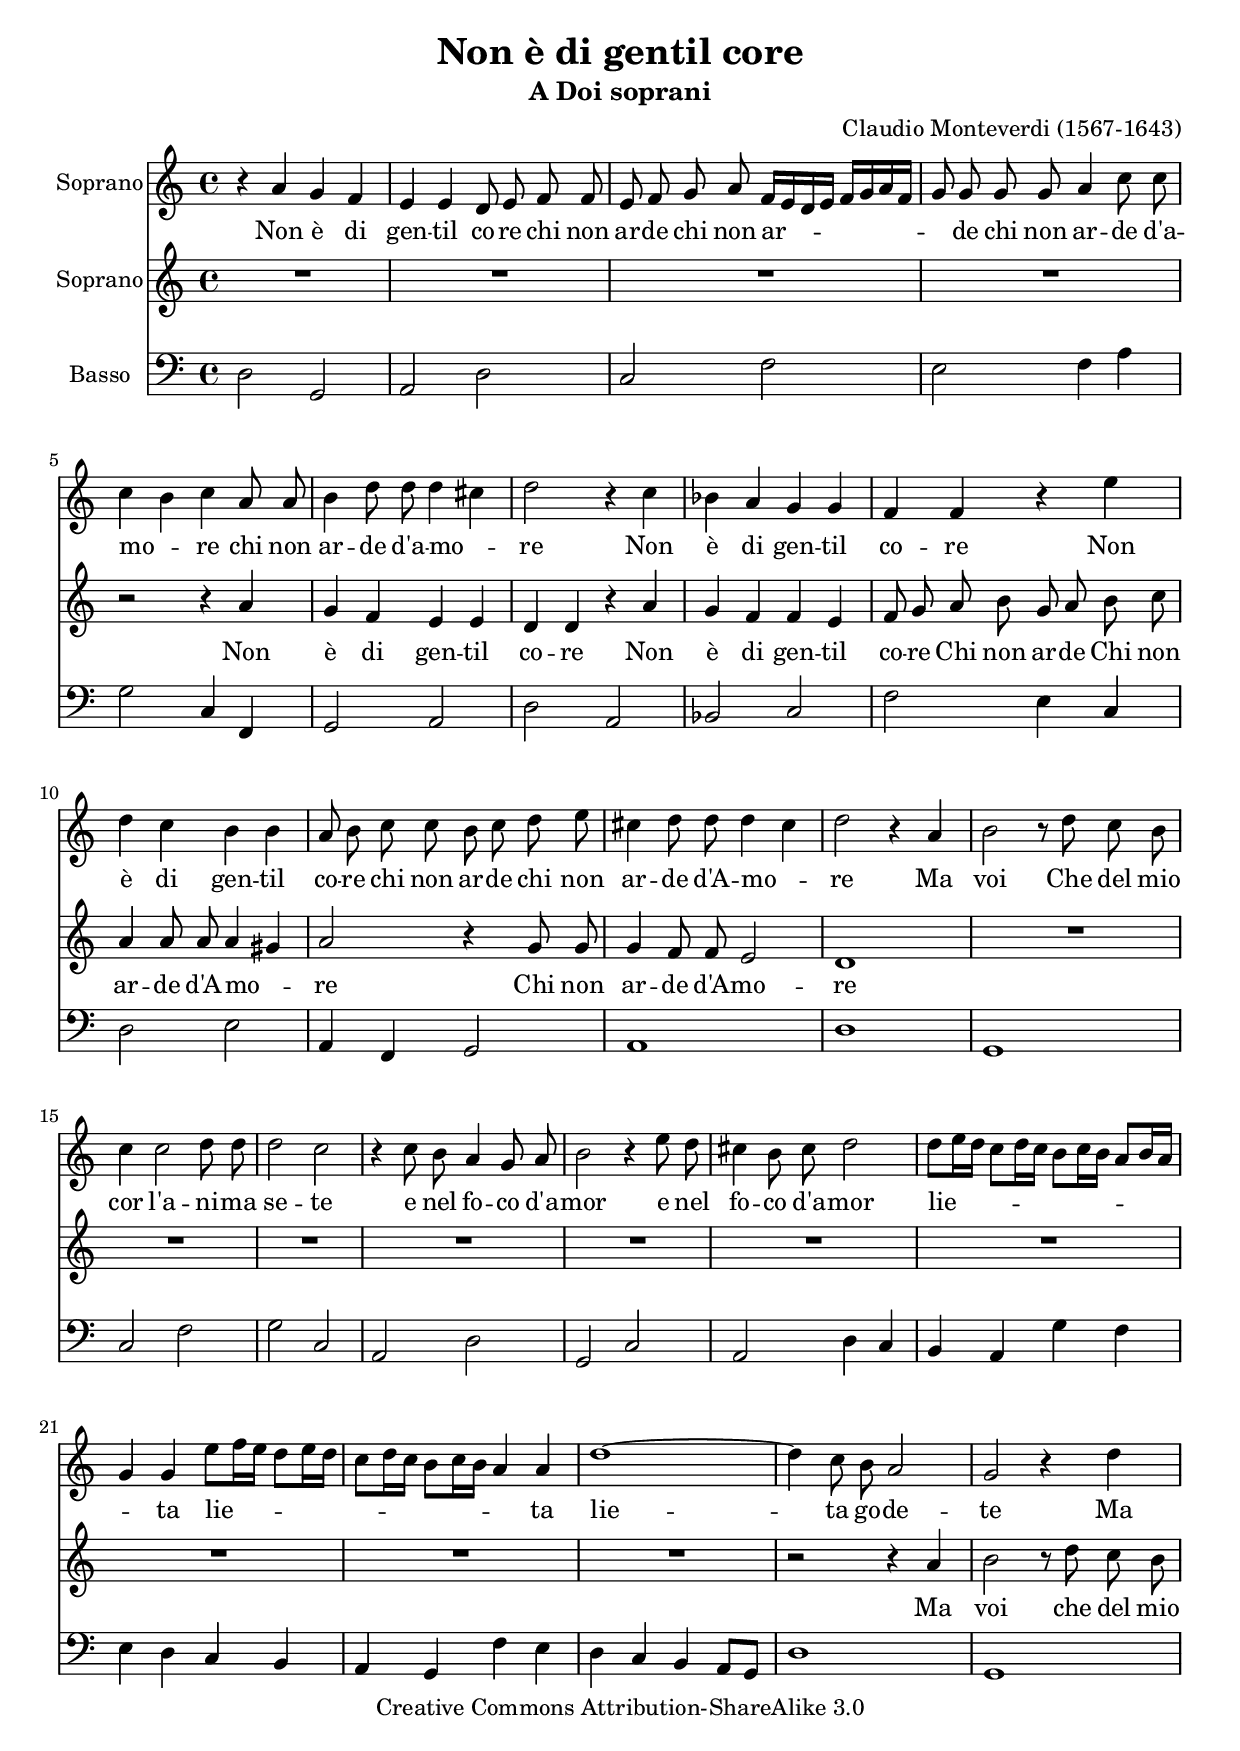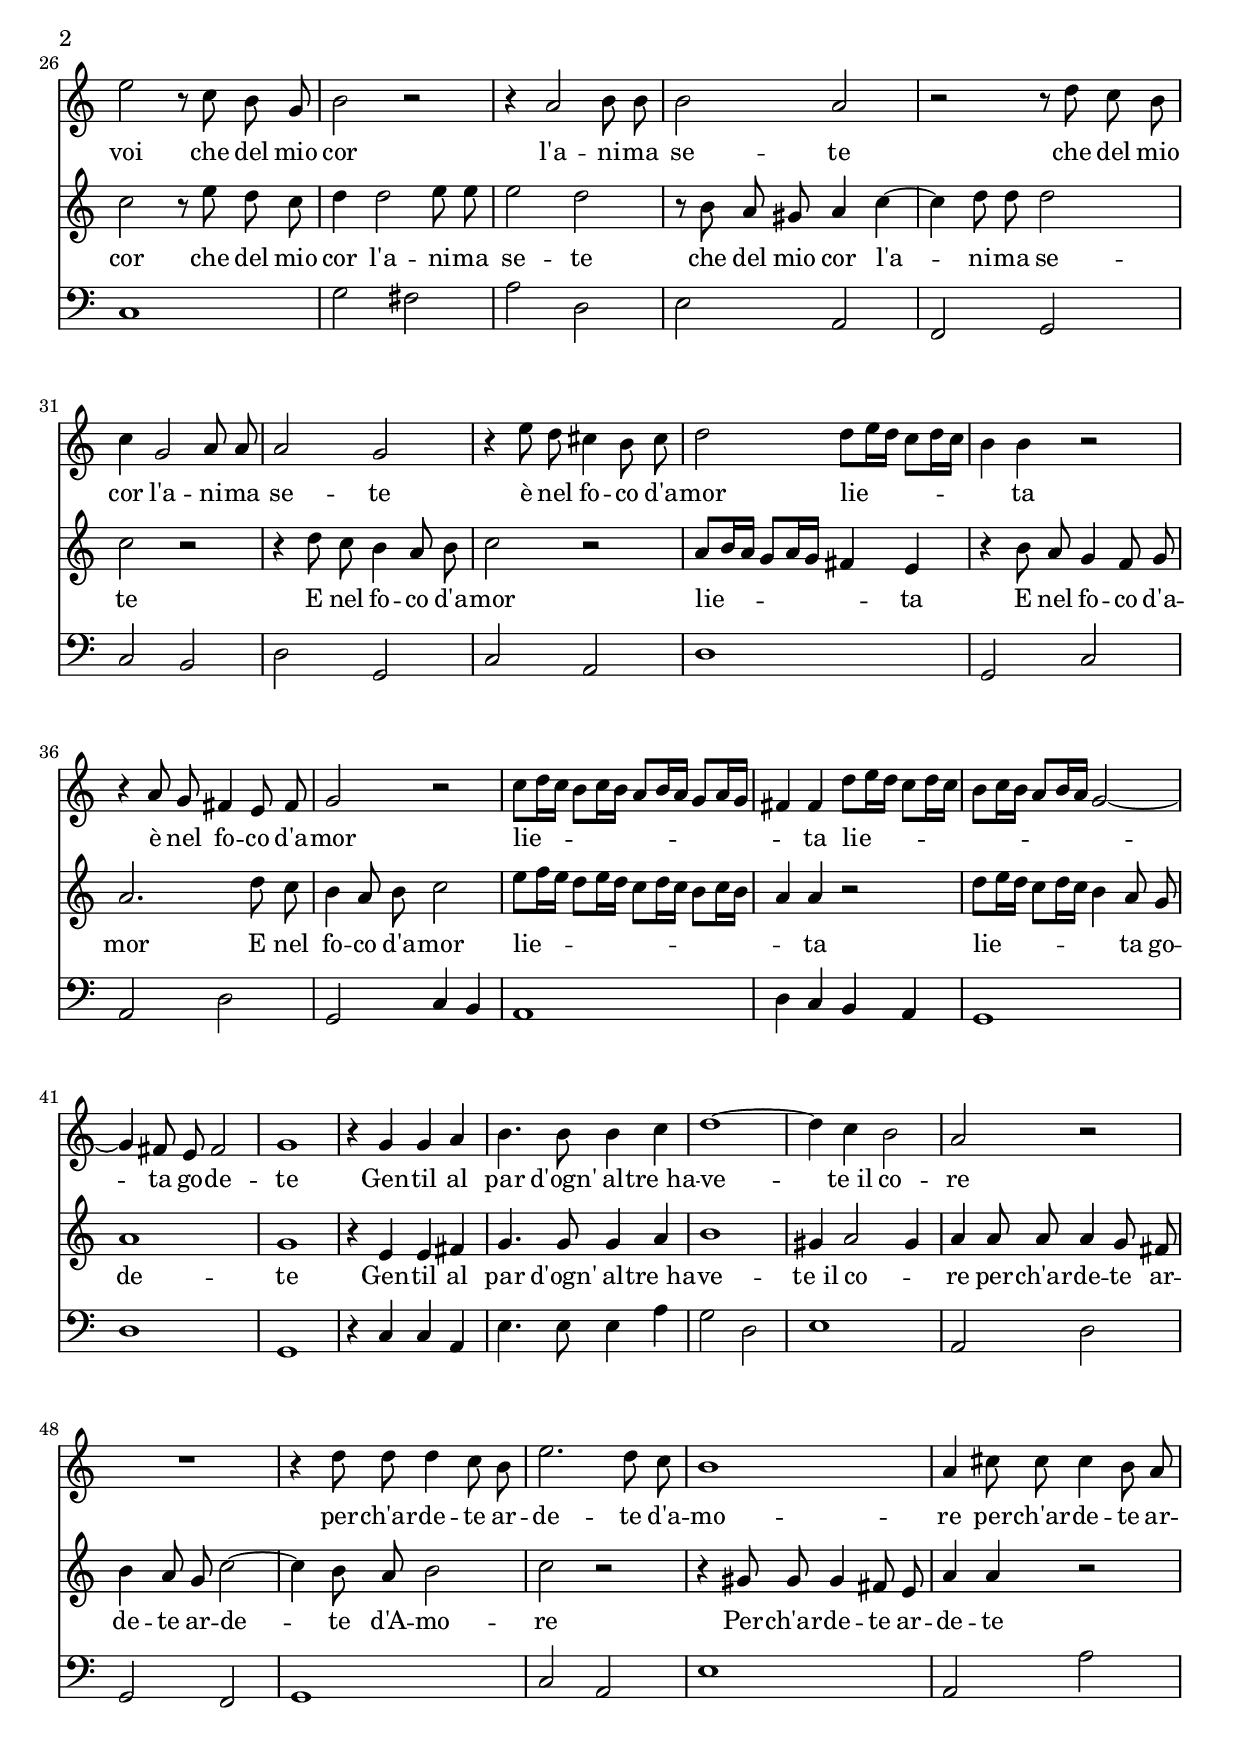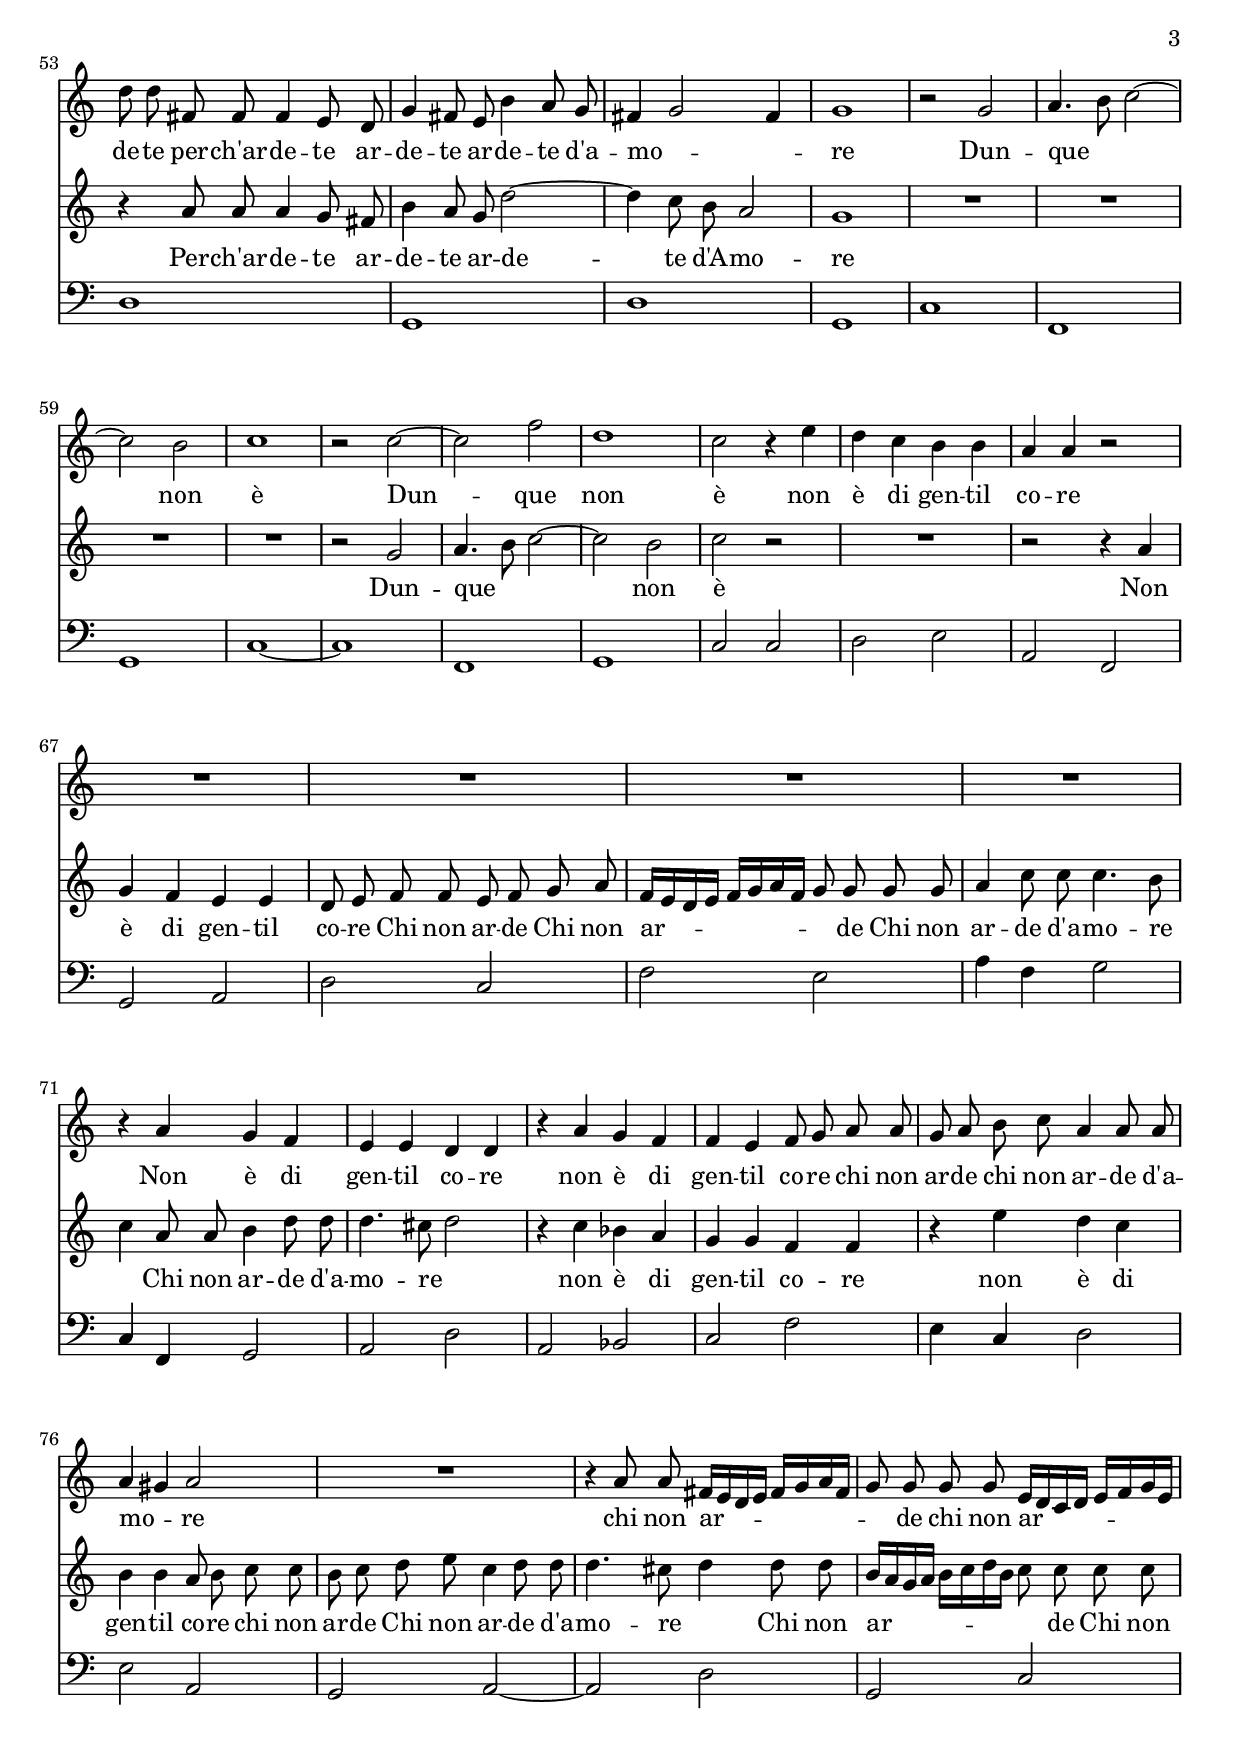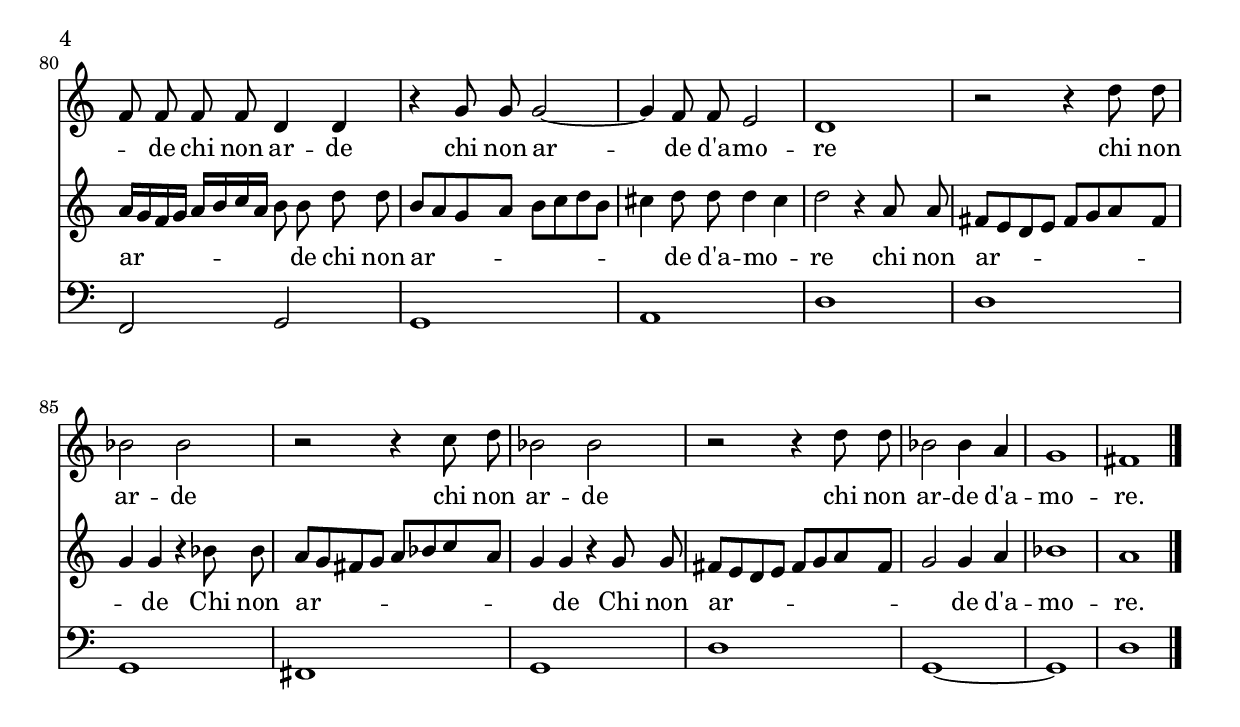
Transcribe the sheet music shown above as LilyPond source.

% Created on Sun Mar 08 20:39:17 CET 2009
\version "2.12.2"

\header {
	title = "Non è di gentil core"
	subtitle = "A Doi soprani"
	composer = "Claudio Monteverdi (1567-1643)"
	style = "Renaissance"
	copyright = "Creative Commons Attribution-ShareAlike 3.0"
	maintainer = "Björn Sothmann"
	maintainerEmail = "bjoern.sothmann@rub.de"
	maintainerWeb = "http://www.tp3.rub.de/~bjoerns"
}

\include "deutsch.ly"

verseI= \lyricmode {
Non è di gen -- til co -- re chi non ar -- de chi non ar -- de chi non ar -- de d'a -- mo -- re chi non ar -- de d'a -- mo -- re Non è di gen -- til co -- re Non è di gen -- til co -- re chi non ar -- de chi non ar -- de d'A -- mo -- re Ma voi Che del mio cor l'a -- ni -- ma se -- te e nel fo -- co d'a -- mor e nel fo -- co d'a -- mor lie -- ta lie -- ta lie -- ta go -- de -- te Ma voi che del mio cor l'a -- ni -- ma se -- te che del mio cor l'a -- ni -- ma se -- te è nel fo -- co d'a -- mor lie -- ta è nel fo -- co d'a -- mor lie -- ta lie -- ta go -- de -- te Gen -- til al par d'ogn' al -- tre_ha -- ve -- te_il co -- re per -- ch'ar -- de -- te ar -- de -- te d'a -- mo -- re per -- ch'ar -- de -- te ar -- de -- te per -- ch'ar -- de -- te ar -- de -- te ar -- de -- te d'a -- mo -- re Dun -- que non è Dun -- que non è non è di gen -- til co -- re Non è di gen -- til co -- re non è di gen -- til co -- re chi non ar -- de chi non ar -- de d'a -- mo -- re chi non ar -- de chi non ar -- de chi non ar -- de chi non ar -- de d'a -- mo -- re chi non ar -- de chi non ar -- de chi non ar -- de d'a -- mo -- re.
}

verseII= \lyricmode {
Non è di gen -- til co -- re Non è di gen -- til co -- re Chi non ar -- de Chi non ar -- de d'A -- mo -- re Chi non ar -- de d'A -- mo -- re Ma voi che del mio cor che del mio cor l'a -- ni -- ma se -- te che del mio cor l'a -- ni -- ma se -- te E nel fo -- co d'a -- mor lie -- ta E nel fo -- co d'a -- mor E nel fo -- co d'a -- mor lie -- ta lie -- ta go -- de -- te Gen -- til al par d'ogn' al -- tre_ha -- ve -- te_il co -- re per -- ch'ar -- de -- te ar -- de -- te ar -- de -- te d'A -- mo -- re Per -- ch'ar -- de -- te ar -- de -- te Per -- ch'ar -- de -- te ar -- de -- te ar -- de -- te d'A -- mo -- re Dun -- que non è Non è di gen -- til co -- re Chi non ar -- de Chi non ar -- de Chi non ar -- de d'a -- mo -- re Chi non ar -- de d'a -- mo -- re non è di gen -- til co -- re non è di gen -- til co -- re chi non ar -- de Chi non ar -- de d'a -- mo -- re Chi non ar -- de Chi non ar -- de chi non ar -- de d'a -- mo -- re chi non ar -- de Chi non ar -- de Chi non ar -- de d'a -- mo -- re.
}
 

staffSoprano = \new Staff  {
	\time 4/4
	\override Score.MetronomeMark #'stencil = ##f
	\tempo 4 = 100 
	\set Staff.instrumentName="Soprano"
	\set Staff.midiInstrument="oboe"
	\key c \major
	\clef treble
	\relative c'' { 	
		\context Voice = "melodySop" {
			\dynamicUp
			\autoBeamOff
			r4 a g f |
			e e d8 e f f |
			e f g a f16[\melisma e d e] f[ g a f] |
			g8\melismaEnd g g g a4 c8 c |
			c4\melisma h\melismaEnd c4 a8 a |
			h4 d8 d d4\melisma cis\melismaEnd |
			d2 r4 c |
			b a g g |
			f f r e' |
			d c h h |
			a8 h c c h c d e |
			cis4 d8 d d4\melisma cis\melismaEnd |
			d2 r4 a |
			h2 r8 d c h |
			c4 c2 d8 d |
			d2 c |
			r4 c8 h a4 g8 a |
			h2 r4 e8 d |
			cis4 h8 cis d2 |
			d8[\melisma e16 d] c8[ d16 c] h8[ c16 h] a8[ h16 a] |
			g4\melismaEnd g e'8[\melisma f16 e] d8[ e16 d] |
			c8[ d16 c] h8[ c16 h] a4\melismaEnd a |
			d1~ |
			d4 c8 h a2 |
			g r4 d' |
			e2 r8 c h g |
			h2 r |
			r4 a2 h8 h |
			h2 a |
			r2 r8 d c h |
			c4 g2 a8 a |
			a2 g |
			r4 e'8 d cis4 h8 cis |
			d2 d8[\melisma e16 d] c8[ d16 c] |
			h4\melismaEnd h r2 |
			r4 a8 g fis4 e8 fis |
			g2 r |
			c8[\melisma d16 c] h8[ c16 h] a8[ h16 a] g8[ a16 g] |
			fis4\melismaEnd fis d'8[\melisma e16 d] c8[ d16 c] |
			h8[ c16 h] a8[ h16 a] g2~ |
			g4\melismaEnd fis8 e fis2 |
			g1 |
			r4 g g a |
			h4. h8 h4 c |
			d1~ |
			d4 c h2 |
			a r |
			R1 |
			r4 d8 d d4 c8 h |
			e2. d8 c |
			h1 |
			a4 cis8 cis cis4 h8 a |
			d d fis, fis fis4 e8 d |
			g4 fis8 e h'4 a8 g |
			fis4\melisma g2 fis4\melismaEnd |
			g1 |
			r2 g |
			a4.\melisma h8 c2~ |
			c\melismaEnd h |
			c1 |
			r2 c~ |
			c f |
			d1 |
			c2 r4 e |
			d c h h |
			a a r2 |
			R1*4 |
			r4 a g f |
			e e d d |
			r a' g f |
			f e f8 g a a |
			g a h c a4 a8 a |
			a4\melisma gis\melismaEnd a2 |
			R1 |
			r4 a8 a fis16[\melisma e d e] fis[ g a fis] |
			g8\melismaEnd g g g e16[\melisma d c d] e[ f g e] |
			f8\melismaEnd f f f d4 d |
			r4 g8 g g2~ |
			g4 f8 f e2 |
			d1 |
			r2 r4 d'8 d |
			b2 b |
			r2 r4 c8 d |
			b2 b |
			r r4 d8 d |
			b2 b4 a |
			g1 |
			fis |
		}

	\bar "|."
	}

}
staffSopranoII = \new Staff  {
	\set Staff.instrumentName="Soprano"
	\set Staff.midiInstrument="oboe"
	\key c \major
	\clef treble
	\relative c'' { 	
		\context Voice = "melodySopIII" {
			\dynamicUp
			\autoBeamOff
			R1*4 |
			r2 r4 a |
			g f e e |
			d d r a' |
			g f f e |
			f8 g a h g a h c |
			a4 a8 a a4\melisma gis\melismaEnd |
			a2 r4 g8 g |
			g4 f8 f e2 |
			d1 |
			R1*10 |
			r2 r4 a' |
			h2 r8 d c h |
			c2 r8 e d c |
			d4 d2 e8 e |
			e2 d |
			r8 h a gis a4 c~ |
			c d8 d d2 |
			c r |
			r4 d8 c h4 a8 h |
			c2 r |
			a8[\melisma h16 a] g8[ a16 g] fis4\melismaEnd e4 |
			r4 h'8 a g4 f8 g |
			a2. d8 c |
			h4 a8 h c2 |
			e8[\melisma f16 e] d8[ e16 d] c8[ d16 c] h8[ c16 h] |
			a4\melismaEnd a r2 |
			d8[\melisma e16 d] c8[ d16 c] h4\melismaEnd a8 g |
			a1 |
			g |
			r4 e e fis |
			g4. g8 g4 a |
			h1 |
			gis4 a2\melisma gis4\melismaEnd |
			a a8 a a4 g8 fis |
			h4 a8 g c2~ |
			c4 h8 a h2 |
			c r |
			r4 gis8 gis gis4 fis8 e |
			a4 a r2 |
			r4 a8 a a4 g8 fis |
			h4 a8 g d'2~ |
			d4 c8 h a2 |
			g1 |
			R1*4 |
			r2 g |
			a4.\melisma h8 c2~ |
			c\melismaEnd h |
			c r |
			R1 |
			r2 r4 a |
			g f e e |
			d8 e f f e f g a |
			f16[\melisma e d e] f[ g a f] g8\melismaEnd g g g |
			a4 c8 c c4. h8\melisma |
			c4\melismaEnd a8 a h4 d8 d |
			d4. cis8\melisma d2\melismaEnd |
			r4 c b a |
			g g f f |
			r e' d c |
			h h a8 h c c |
			h c d e c4 d8 d |
			d4. cis8\melisma d4\melismaEnd d8 d |
			h16[\melisma a g a] h[ c d h] c8\melismaEnd c c c |
			a16[\melisma g f g] a[ h c a] h8\melismaEnd h d d |
			h[\melisma a g a] h[ c d h] |
			cis4\melismaEnd d8 d d4\melisma cis\melismaEnd |
			d2 r4 a8 a |
			fis8[\melisma e d e] fis[ g a fis] |
			g4\melismaEnd g r4 b8 b |
			a8[\melisma g fis g] a[ b c a] |
			g4\melismaEnd g4 r g8 g |
			fis8[\melisma e d e] fis[ g a fis] |
			g2\melismaEnd g4 a |
			b1 |
			a |
		}

	\bar "|."
	}

}
staffBasso = \new Staff  {
	\set Staff.instrumentName="Basso"
	\set Staff.midiInstrument="harpsichord"
	\key c \major
	\clef bass
	\relative c {
		d2 g, |
		a d |
		c f |
		e f4 a |
		g2 c,4 f, |
		g2 a |
		d a |
		b c |
		f e4 c |
		d2 e |
		a,4 f g2 |
		a1 |
		d |
		g, |
		c2 f |
		g c, |
		a d |
		g, c |
		a d4 c |
		h a g' f |
		e d c h |
		a g f' e |
		d c h a8 g |
		d'1 |
		g, |
		c |
		g'2 fis |
		a d, |
		e a, |
		f g |
		c h |
		d g, |
		c a |
		d1 |
		g,2 c |
		a d |
		g, c4 h |
		a1 |
		d4 c h a |
		g1 |
		d' |
		g, |
		r4 c c a |
		e'4. e8 e4 a |
		g2 d |
		e1 |
		a,2 d |
		g, f |
		g1 |
		c2 a |
		e'1 |
		a,2 a' |
		d,1 |
		g, |
		d' |
		g, |
		c |
		f, |
		g |
		c~ |
		c |
		f, |
		g |
		c2 c |
		d e |
		a, f |
		g a |
		d c |
		f e |
		a4 f g2 |
		c,4 f, g2 |
		a d |
		a b |
		c f |
		e4 c d2 |
		e a, |
		g a~ |
		a d |
		g, c |
		f, g |
		g1 |
		a |
		d |
		d |
		g, |
		fis |
		g |
		d' |
		g,~ |
		g |
		d' |
	\bar "|."
	}

}


\score {
	<<
		\staffSoprano
		\context Lyrics = "lmelodySop" \lyricmode  { \lyricsto "melodySop" \verseI }
		
		\staffSopranoII
		\context Lyrics = "lmelodySopIII" \lyricmode  { \lyricsto "melodySopIII" \verseII }
		
		\staffBasso
	>>
	
	\midi {
	}

	\layout  {
	}
}

\paper {
}

